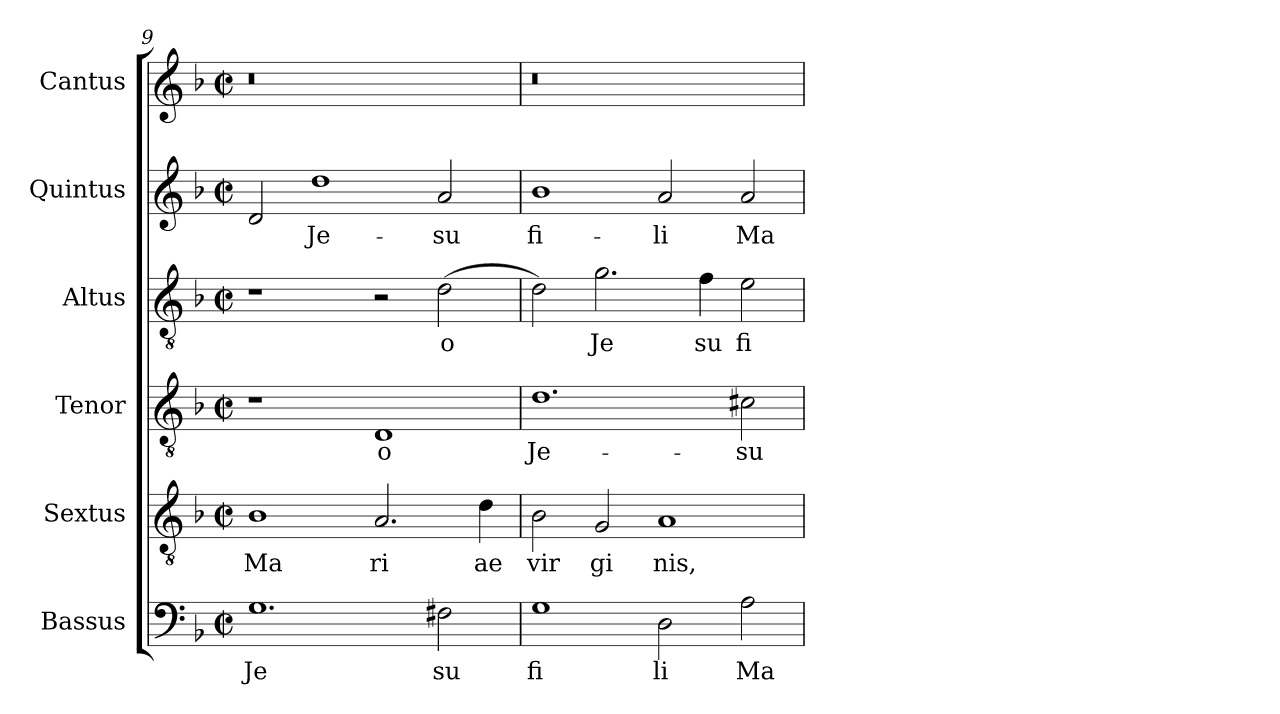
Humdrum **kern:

**kern	**text	**kern	**text	**kern	**text	**kern	**text	**kern	**text	**kern
*part6	*part6	*part5	*part5	*part4	*part4	*part3	*part3	*part2	*part2	*part1
*staff6	*staff6	*staff5	*staff5	*staff4	*staff4	*staff3	*staff3	*staff2	*staff2	*staff1
*I"Bassus	*	*I"Sextus	*	*I"Tenor	*	*I"Altus	*	*I"Quintus	*	*I"Cantus
*clefF4	*	*clefGv2	*	*clefGv2	*	*clefGv2	*	*clefG2	*	*clefG2
*k[b-]	*	*k[b-]	*	*k[b-]	*	*k[b-]	*	*k[b-]	*	*k[b-]
*F:	*	*F:	*	*F:	*	*F:	*	*F:	*	*F:
*M2/2	*	*M2/2	*	*M2/2	*	*M2/2	*	*M2/2	*	*M2/2
*met(c|)	*	*met(c|)	*	*met(c|)	*	*met(c|)	*	*met(c|)	*	*met(c|)
=9	=9	=9	=9	=9	=9	=9	=9	=9	=9	=9
!	!LO:LY:b:cj	!	!LO:LY:b:cj	!	!	!	!	!	!	!
1.G	Je	1B-	Ma	1r	.	1r	.	2d/	.	0r
!	!	!	!	!	!	!	!	!	!LO:LY:b:cj	!
.	.	.	.	.	.	.	.	1dd	Je-	.
!	!	!	!LO:LY:b:cj	!	!LO:LY:b:cj	!	!	!	!	!
.	.	2.A/	ri	1D	o	2r	.	.	.	.
!	!LO:LY:b:cj	!	!	!	!	!	!LO:LY:b:cj	!	!LO:LY:b:cj	!
2F#X\	su	.	.	.	.	(>2d\	o	2a/	-su	.
!	!	!	!LO:LY:b:cj	!	!	!	!	!	!	!
.	.	4d\	ae	.	.	.	.	.	.	.
=10	=10	=10	=10	=10	=10	=10	=10	=10	=10	=10
!	!LO:LY:b:cj	!	!LO:LY:b:cj	!	!LO:LY:b:cj	!	!	!	!LO:LY:b:cj	!
1G	fi	2B-\	vir	1.d	Je-	2d\)	.	1b-	fi-	0r
!	!	!	!LO:LY:b:cj	!	!	!	!LO:LY:b:cj	!	!	!
.	.	2G/	gi	.	.	2.g\	Je	.	.	.
!	!LO:LY:b:cj	!	!LO:LY:b:cj	!	!	!	!	!	!LO:LY:b:cj	!
2D\	li	1A	nis,	.	.	.	.	2a/	-li	.
!	!	!	!	!	!	!	!LO:LY:b:cj	!	!	!
.	.	.	.	.	.	4f\	su	.	.	.
!	!LO:LY:b:cj	!	!	!	!LO:LY:b:cj	!	!LO:LY:b:cj	!	!LO:LY:b:cj	!
2A\	Ma	.	.	2c#X\	-su	2e\	fi	2a/	Ma-	.
=	=	=	=	=	=	=	=	=	=	=
*-	*-	*-	*-	*-	*-	*-	*-	*-	*-	*-
